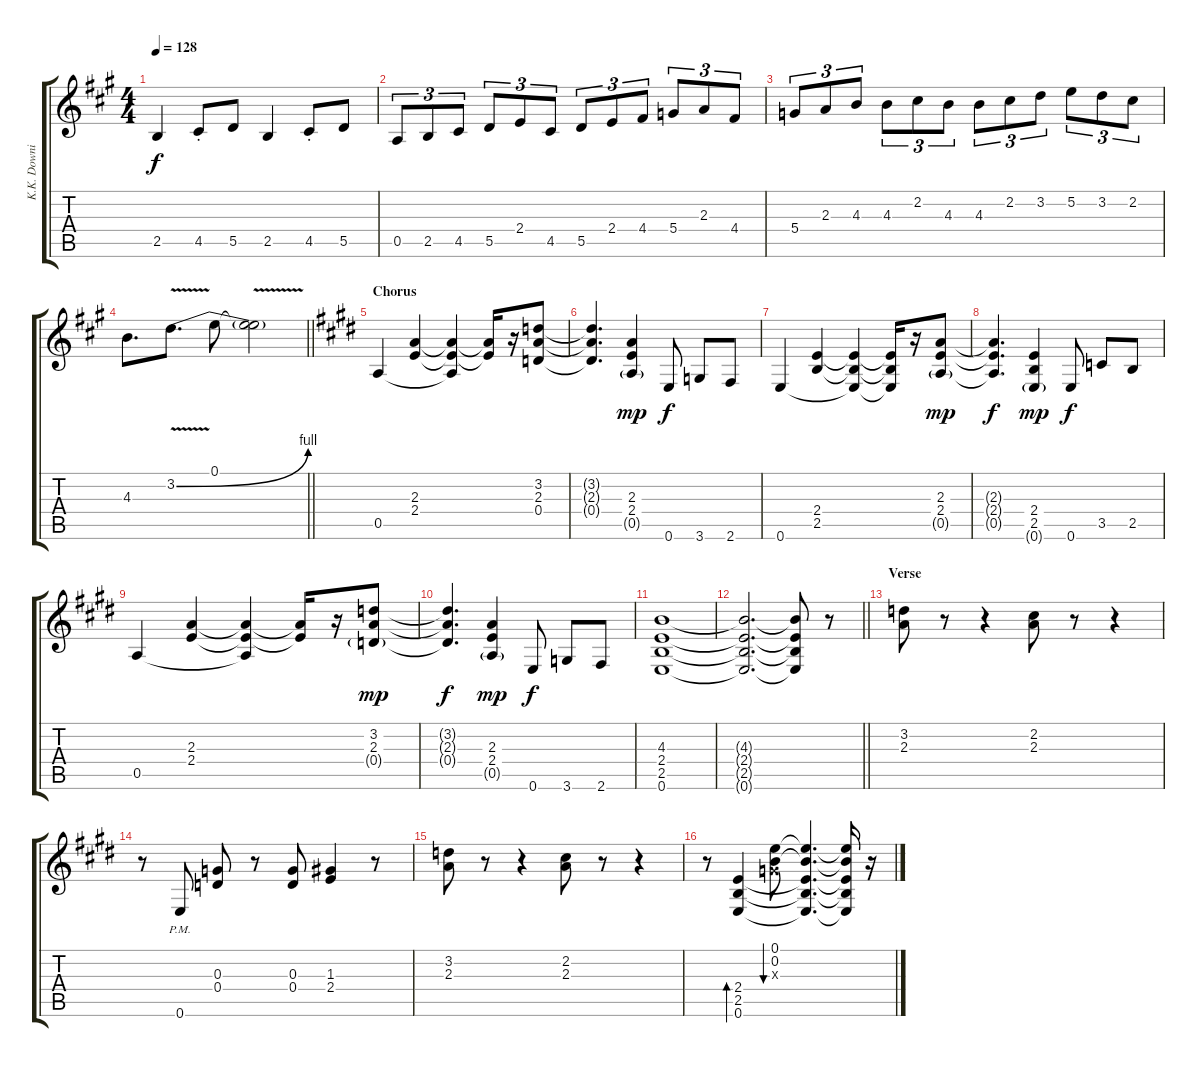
\track ("K.K. Downing" "K.K. Downi") {instrument distortionguitar}
\staff {score tabs}
\tuning (E4 B3 G3 D3 A2 E2) {hide}
\ts (4 4)
\tempo 128
\clef g2
\ks a
2.5.4{dy f} 4.5{st}.8 5.5.8 2.5.4 4.5{st}.8 5.5.8 |
0.5.8{tu (3 2)} 2.5.8{tu (3 2)} 4.5.8{tu (3 2)} 5.5.8{tu (3 2)} 2.4.8{tu (3 2)} 4.5.8{tu (3 2)} 5.5.8{tu (3 2)} 2.4.8{tu (3 2)} 4.4.8{tu (3 2)} 5.4.8{tu (3 2)} 2.3.8{tu (3 2)} 4.4.8{tu (3 2)} |
5.4.8{tu (3 2)} 2.3.8{tu (3 2)} 4.3.8{tu (3 2)} 4.3.8{tu (3 2)} 2.2.8{tu (3 2)} 4.3.8{tu (3 2)} 4.3.8{tu (3 2)} 2.2.8{tu (3 2)} 3.2.8{tu (3 2)} 5.2.8{tu (3 2)} 3.2.8{tu (3 2)} 2.2.8{tu (3 2)} |
\barLineRight lightlight
4.3.8{d} 3.2{be (bend 0 0 60 4) v}.8{d} 0.1.8 (0.1{t} 3.2{t}).2 |
\section ("" "Chorus")
\ks e
0.5.4{volume 15} (2.3 2.4).4 (2.3{t} 2.4{t} 0.5{t}).4 (2.3{t} 2.4{t}).16 r.16 (3.2 2.3 0.4).8 |
(3.2{t} 2.3{t} 0.4{t}).4{d} (2.3 2.4 0.5{g}).4{dy mp} 0.6.8{dy f} 3.6.8 2.6.8 |
0.6.4 (2.4 2.5).4 (2.4{t} 2.5{t} 0.6{t}).4 (2.4{t} 2.5{t} 0.6{t}).16 r.16 (2.3 2.4 0.5{g}).8{dy mp} |
(2.3{t} 2.4{t} 0.5{t}).4{d dy f} (2.4 2.5 0.6{g}).4{dy mp} 0.6.8{dy f} 3.5.8 2.5.8 |
0.5.4 (2.3 2.4).4 (2.3{t} 2.4{t} 0.5{t}).4 (2.3{t} 2.4{t}).16 r.16 (3.2 2.3 0.4{g}).8{dy mp} |
(3.2{t} 2.3{t} 0.4{t}).4{d dy f} (2.3 2.4 0.5{g}).4{dy mp} 0.6.8{dy f} 3.6.8 2.6.8 |
(4.3 2.4 2.5 0.6).1{volume 6} |
\barLineRight lightlight
(4.3{t} 2.4{t} 2.5{t} 0.6{t}).2{d} (4.3{t} 2.4{t} 2.5{t} 0.6{t}).8 r.8{volume 15} |
\section ("" "Verse")
(3.2 2.3).8 r.8 r.4 (2.2 2.3).8 r.8 r.4 |
r.8 0.6{pm}.8 (0.3 0.4).8 r.8 (0.3 0.4).8 (1.3 2.4).4 r.8 |
(3.2 2.3).8 r.8 r.4 (2.2 2.3).8 r.8 r.4 |
r.8 (2.4 2.5 0.6).4{bd 120} (0.1 0.2 0.3{x}).8{bu 30} (0.1{t} 0.2{t} 2.4{t} 2.5{t} 0.6{t}).4{d} (0.1{t} 0.2{t} 2.4{t} 2.5{t} 0.6{t}).16 r.16
